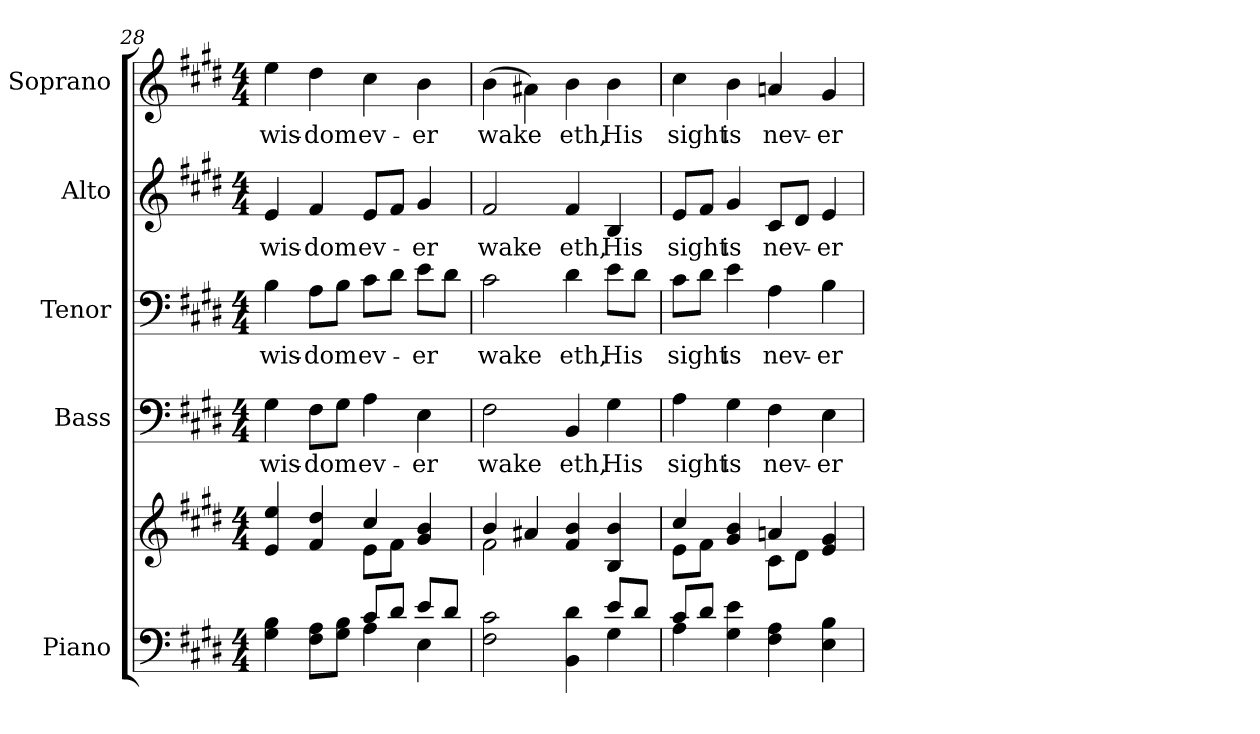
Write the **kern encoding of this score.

**kern	**kern	**kern	**text	**kern	**text	**kern	**text	**kern	**text
*part5	*part5	*part4	*part4	*part3	*part3	*part2	*part2	*part1	*part1
*staff6	*staff5	*staff4	*staff4	*staff3	*staff3	*staff2	*staff2	*staff1	*staff1
*I"Piano	*	*I"Bass	*	*I"Tenor	*	*I"Alto	*	*I"Soprano	*
*I'Pno.	*	*I'B.	*	*I'T.	*	*I'A.	*	*I'S.	*
*clefF4	*clefG2	*clefF4	*	*clefF4	*	*clefG2	*	*clefG2	*
*k[f#c#g#d#]	*k[f#c#g#d#]	*k[f#c#g#d#]	*	*k[f#c#g#d#]	*	*k[f#c#g#d#]	*	*k[f#c#g#d#]	*
*E:	*E:	*E:	*	*E:	*	*E:	*	*E:	*
*M4/4	*M4/4	*M4/4	*	*M4/4	*	*M4/4	*	*M4/4	*
=28	=28	=28	=28	=28	=28	=28	=28	=28	=28
*^	*^	*	*	*	*	*	*	*	*
!	!	!	!	!	!LO:LY:b:color=#000000	!	!	!	!	!	!
!	!	!	!	!	!	!	!LO:LY:b:color=#000000	!	!	!	!
!	!	!	!	!	!	!	!	!	!LO:LY:b:color=#000000	!	!
!	!	!	!	!	!	!	!	!	!	!	!LO:LY:b:color=#000000
4G#i\ 4Bi	2ryy	4ei/ 4eei	2ryy	4G#i\	wis-	4Bi\	wis-	4ei/	wis-	4eei\	wis-
!	!	!	!	!	!LO:LY:b:color=#000000	!	!	!	!	!	!
!	!	!	!	!	!	!	!LO:LY:b:color=#000000	!	!	!	!
!	!	!	!	!	!	!	!	!	!LO:LY:b:color=#000000	!	!
!	!	!	!	!	!	!	!	!	!	!	!LO:LY:b:color=#000000
8F#i\ 8AiL	.	4f#i/ 4dd#i	.	8F#i\L	-dom	8Ai\L	-dom	4f#i/	-dom	4dd#i\	-dom
8G#i\ 8BiJ	.	.	.	8G#i\J	.	8Bi\J	.	.	.	.	.
!	!	!	!	!	!LO:LY:b:color=#000000	!	!	!	!	!	!
!	!	!	!	!	!	!	!LO:LY:b:color=#000000	!	!	!	!
!	!	!	!	!	!	!	!	!	!LO:LY:b:color=#000000	!	!
!	!	!	!	!	!	!	!	!	!	!	!LO:LY:b:color=#000000
8c#i/L	4Ai\	4cc#i/	8ei\L	4Ai\	ev-	8c#i\L	ev-	8ei/L	ev-	4cc#i\	ev-
8d#i/J	.	.	8f#i\J	.	.	8d#i\J	.	8f#i/J	.	.	.
!	!	!	!	!	!LO:LY:b:color=#000000	!	!	!	!	!	!
!	!	!	!	!	!	!	!LO:LY:b:color=#000000	!	!	!	!
!	!	!	!	!	!	!	!	!	!LO:LY:b:color=#000000	!	!
!	!	!	!	!	!	!	!	!	!	!	!LO:LY:b:color=#000000
8ei/L	4Ei\	4g#i/ 4bi	4ryy	4Ei\	-er	8ei\L	-er	4g#i/	-er	4bi\	-er
8d#i/J	.	.	.	.	.	8d#i\J	.	.	.	.	.
!!LO:PB:g=z
=29	=29	=29	=29	=29	=29	=29	=29	=29	=29	=29	=29
!	!	!	!	!	!LO:LY:b:color=#000000	!	!	!	!	!	!
!	!	!	!	!	!	!	!LO:LY:b:color=#000000	!	!	!	!
!	!	!	!	!	!	!	!	!	!LO:LY:b:color=#000000	!	!
!	!	!	!	!	!	!	!	!	!	!	!LO:LY:b:color=#000000
2F#i\ 2c#i	2ryy	4bi/	2f#i\	2F#i\	wake	2c#i\	wake	2f#i/	wake	(4bi\	wake
.	.	4a#Xi/	.	.	.	.	.	.	.	4a#Xi\)	.
!	!	!	!	!	!LO:LY:b:color=#000000	!	!	!	!	!	!
!	!	!	!	!	!	!	!LO:LY:b:color=#000000	!	!	!	!
!	!	!	!	!	!	!	!	!	!LO:LY:b:color=#000000	!	!
!	!	!	!	!	!	!	!	!	!	!	!LO:LY:b:color=#000000
4BBi\ 4d#i	4ryy	4f#i/ 4bi	2ryy	4BBi/	eth,	4d#i\	eth,	4f#i/	eth,	4bi\	eth,
!	!	!	!	!	!LO:LY:b:color=#000000	!	!	!	!	!	!
!	!	!	!	!	!	!	!LO:LY:b:color=#000000	!	!	!	!
!	!	!	!	!	!	!	!	!	!LO:LY:b:color=#000000	!	!
!	!	!	!	!	!	!	!	!	!	!	!LO:LY:b:color=#000000
8ei/L	4G#i\	4Bi/ 4bi	.	4G#i\	His	8ei\L	His	4Bi/	His	4bi\	His
8d#i/J	.	.	.	.	.	8d#i\J	.	.	.	.	.
=30	=30	=30	=30	=30	=30	=30	=30	=30	=30	=30	=30
!	!	!	!	!	!LO:LY:b:color=#000000	!	!	!	!	!	!
!	!	!	!	!	!	!	!LO:LY:b:color=#000000	!	!	!	!
!	!	!	!	!	!	!	!	!	!LO:LY:b:color=#000000	!	!
!	!	!	!	!	!	!	!	!	!	!	!LO:LY:b:color=#000000
8c#i/L	4Ai\	4cc#i/	8ei\L	4Ai\	sight	8c#i\L	sight	8ei/L	sight	4cc#i\	sight
8d#i/J	.	.	8f#i\J	.	.	8d#i\J	.	8f#i/J	.	.	.
!	!	!	!	!	!LO:LY:b:color=#000000	!	!	!	!	!	!
!	!	!	!	!	!	!	!LO:LY:b:color=#000000	!	!	!	!
!	!	!	!	!	!	!	!	!	!LO:LY:b:color=#000000	!	!
!	!	!	!	!	!	!	!	!	!	!	!LO:LY:b:color=#000000
4G#i\ 4ei	4ryy	4g#i/ 4bi	4ryy	4G#i\	is	4ei\	is	4g#i/	is	4bi\	is
!	!	!	!	!	!LO:LY:b:color=#000000	!	!	!	!	!	!
!	!	!	!	!	!	!	!LO:LY:b:color=#000000	!	!	!	!
!	!	!	!	!	!	!	!	!	!LO:LY:b:color=#000000	!	!
!	!	!	!	!	!	!	!	!	!	!	!LO:LY:b:color=#000000
4F#i\ 4Ai	2ryy	4ani/	8c#i\L	4F#i\	nev-	4Ai\	nev-	8c#i/L	nev-	4ani/	nev-
.	.	.	8d#i\J	.	.	.	.	8d#i/J	.	.	.
!	!	!	!	!	!LO:LY:b:color=#000000	!	!	!	!	!	!
!	!	!	!	!	!	!	!LO:LY:b:color=#000000	!	!	!	!
!	!	!	!	!	!	!	!	!	!LO:LY:b:color=#000000	!	!
!	!	!	!	!	!	!	!	!	!	!	!LO:LY:b:color=#000000
4Ei\ 4Bi	.	4ei/ 4g#i	4ryy	4Ei\	-er	4Bi\	-er	4ei/	-er	4g#i/	-er
*v	*v	*	*	*	*	*	*	*	*	*	*
*	*v	*v	*	*	*	*	*	*	*	*
=	=	=	=	=	=	=	=	=	=
*-	*-	*-	*-	*-	*-	*-	*-	*-	*-
